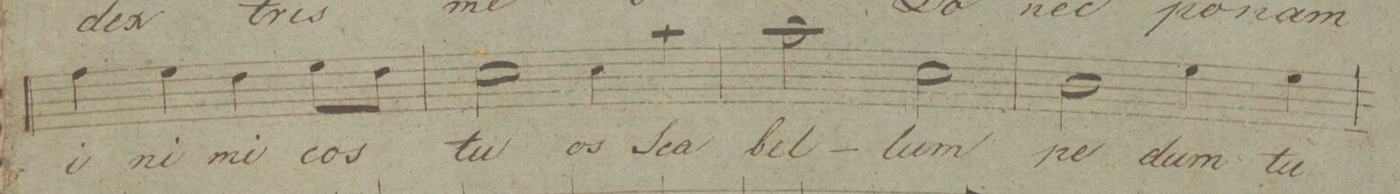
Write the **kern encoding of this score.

**kern	**text	**dynam
*I"Baſso.	*	*
*clefF4	*	*
*k[]	*	*
*met(c|)	*	*
*M2/2	*	*
4A\	i-	.
4G\	-ni-	.
4F\	-mi-	.
8G\L	-cos	.
8F\J	.	.
=13	=13	=13
2E\	tu-	.
4E\	-os	.
4c\	Sca-	.
=14	=14	=14
2c\	-bel-	.
2E\	-lum	.
=15	=15	=15
2D\	pe-	.
4G\	-dum	.
4G\	tu-	.
=16	=16	=16
*-	*-	*-
